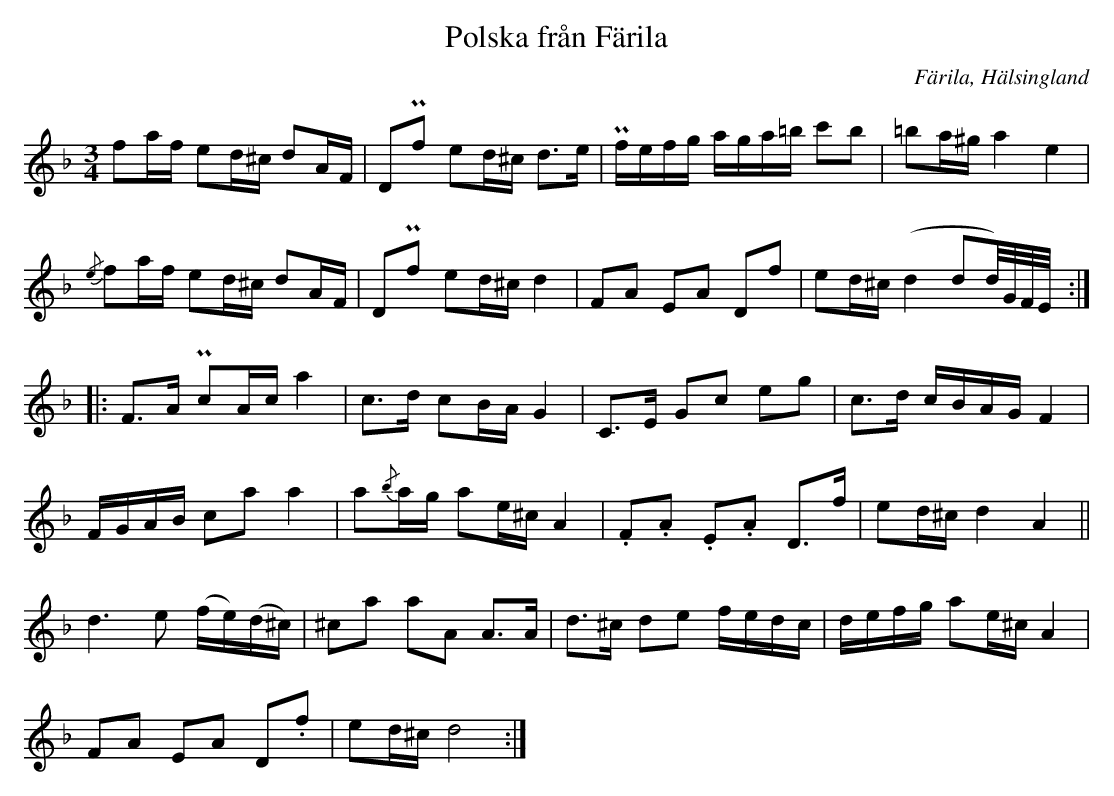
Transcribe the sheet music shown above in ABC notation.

X:1
T: Polska från Färila
O: Färila, Hälsingland
M: 3/4
L: 1/16
K: Dm
f2af e2d^c d2AF | D2Pf2 e2d^c d2>e2 | Pfefg aga=b c'2b2 | =b2a^g a4 e4 |
{/e}f2af e2d^c d2AF | D2Pf2 e2d^c d4 | F2A2 E2A2 D2f2 | e2d^c (d4 d2d/)G/F/E/ ::
F2>A2 Pc2Ac a4 | c2>d2 c2BA G4 | C2>E2 G2c2 e2g2 | c2>d2 cBAG F4 |
FGAB c2a2 a4 | a2{/b}ag a2e^c A4 | .F2.A2 .E2.A2 D2>f2 | e2d^c d4 A4 ||
d6e2 (fe)(d^c) | ^c2a2 a2A2 A2>A2 | d2>^c2 d2e2 fedc | defg a2e^c A4 |
F2A2 E2A2 D2.f2 | e2d^c d8 :|
